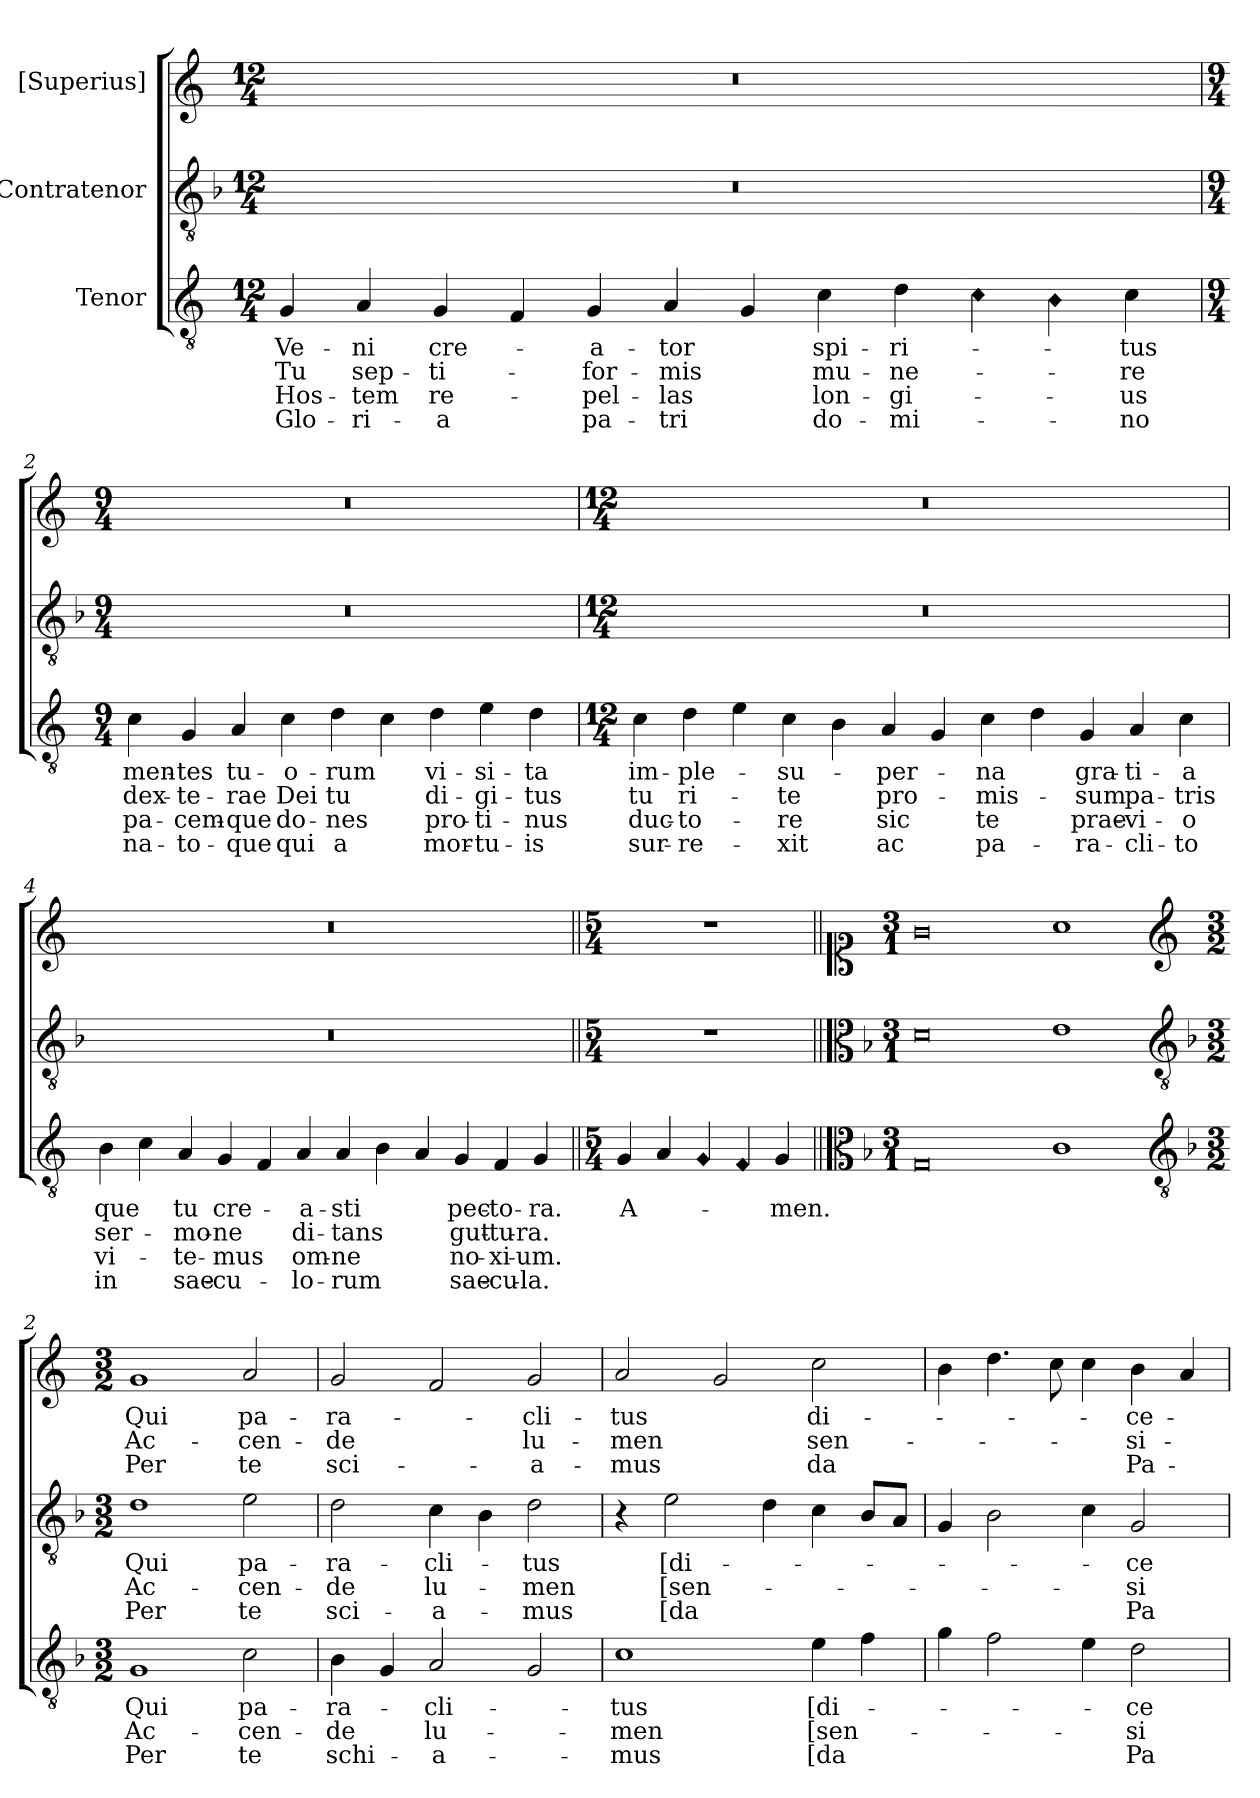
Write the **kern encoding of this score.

**kern	**text	**text	**text	**text	**kern	**text	**text	**text	**kern	**text	**text	**text
*part3	*part3	*part3	*part3	*part3	*part2	*part2	*part2	*part2	*part1	*part1	*part1	*part1
*staff3	*staff3	*staff3	*staff3	*staff3	*staff2	*staff2	*staff2	*staff2	*staff1	*staff1	*staff1	*staff1
*I"Tenor	*	*	*	*	*I"Contratenor	*	*	*	*I"[Superius]	*	*	*
*clefGv2	*	*	*	*	*clefGv2	*	*	*	*clefG2	*	*	*
*k[]	*	*	*	*	*k[b-]	*	*	*	*k[]	*	*	*
*M12/4	*	*	*	*	*M12/4	*	*	*	*M12/4	*	*	*
=1	=1	=1	=1	=1	=1	=1	=1	=1	=1	=1	=1	=1
4G	Ve-	Tu	Hos-	Glo-	0.r	.	.	.	0.r	.	.	.
4A	-ni	sep-	-tem	-ri-	.	.	.	.	.	.	.	.
4G	cre-	-ti-	re-	-a	.	.	.	.	.	.	.	.
4F	.	.	.	.	.	.	.	.	.	.	.	.
4G	-a-	-for-	-pel-	pa-	.	.	.	.	.	.	.	.
4A	-tor	-mis	-las	-tri	.	.	.	.	.	.	.	.
4G	.	.	.	.	.	.	.	.	.	.	.	.
4c	spi-	mu-	lon-	do-	.	.	.	.	.	.	.	.
4d	-ri-	-ne-	-gi-	-mi-	.	.	.	.	.	.	.	.
!LO:N:head=diamond	!	!	!	!	!	!	!	!	!	!	!	!
4c	.	.	.	.	.	.	.	.	.	.	.	.
!LO:N:head=diamond	!	!	!	!	!	!	!	!	!	!	!	!
4B	.	.	.	.	.	.	.	.	.	.	.	.
4c	-tus	-re	-us	-no	.	.	.	.	.	.	.	.
=2	=2	=2	=2	=2	=2	=2	=2	=2	=2	=2	=2	=2
*M9/4	*	*	*	*	*M9/4	*	*	*	*M9/4	*	*	*
4c	men-	dex-	pa-	na-	4%9r	.	.	.	4%9r	.	.	.
4G	-tes	-te-	-cem-	-to-	.	.	.	.	.	.	.	.
4A	tu-	-rae	-que	-que	.	.	.	.	.	.	.	.
4c	-o-	Dei	do-	qui	.	.	.	.	.	.	.	.
4d	-rum	tu	-nes	a	.	.	.	.	.	.	.	.
4c	.	.	.	.	.	.	.	.	.	.	.	.
4d	vi-	di-	pro-	mor-	.	.	.	.	.	.	.	.
4e	-si-	-gi-	-ti-	-tu-	.	.	.	.	.	.	.	.
4d	-ta	-tus	-nus	-is	.	.	.	.	.	.	.	.
=3	=3	=3	=3	=3	=3	=3	=3	=3	=3	=3	=3	=3
*M12/4	*	*	*	*	*M12/4	*	*	*	*M12/4	*	*	*
4c	im-	tu	duc-	sur-	0.r	.	.	.	0.r	.	.	.
4d	-ple-	ri-	-to-	-re-	.	.	.	.	.	.	.	.
4e	.	.	.	.	.	.	.	.	.	.	.	.
4c	-su-	-te	-re	-xit	.	.	.	.	.	.	.	.
4B	.	.	.	.	.	.	.	.	.	.	.	.
4A	-per-	pro-	sic	ac	.	.	.	.	.	.	.	.
4G	.	.	.	.	.	.	.	.	.	.	.	.
4c	-na	-mis-	te	pa-	.	.	.	.	.	.	.	.
4d	.	.	.	.	.	.	.	.	.	.	.	.
4G	gra-	-sum	prae-	-ra-	.	.	.	.	.	.	.	.
4A	-ti-	pa-	-vi-	-cli-	.	.	.	.	.	.	.	.
4c	-a	-tris	-o	-to	.	.	.	.	.	.	.	.
=4	=4	=4	=4	=4	=4	=4	=4	=4	=4	=4	=4	=4
4B	que	ser-	vi-	in	0.r	.	.	.	0.r	.	.	.
4c	.	.	.	.	.	.	.	.	.	.	.	.
4A	tu	-mo-	-te-	sae-	.	.	.	.	.	.	.	.
4G	cre-	-ne	-mus	-cu-	.	.	.	.	.	.	.	.
4F	.	.	.	.	.	.	.	.	.	.	.	.
4A	-a-	di-	om-	-lo-	.	.	.	.	.	.	.	.
4A	-sti	-tans	-ne	-rum	.	.	.	.	.	.	.	.
4B	.	.	.	.	.	.	.	.	.	.	.	.
4A	.	.	.	.	.	.	.	.	.	.	.	.
4G	pec-	gut-	no-	sae-	.	.	.	.	.	.	.	.
4F	-to-	-tu-	-xi-	-cu-	.	.	.	.	.	.	.	.
4G	-ra.	-ra.	-um.	-la.	.	.	.	.	.	.	.	.
=5||	=5||	=5||	=5||	=5||	=5||	=5||	=5||	=5||	=5||	=5||	=5||	=5||
*M5/4	*	*	*	*	*M5/4	*	*	*	*M5/4	*	*	*
4G	A-	.	.	.	4%5r	.	.	.	4%5r	.	.	.
4A	.	.	.	.	.	.	.	.	.	.	.	.
!LO:N:head=diamond	!	!	!	!	!	!	!	!	!	!	!	!
4G	.	.	.	.	.	.	.	.	.	.	.	.
!LO:N:head=diamond	!	!	!	!	!	!	!	!	!	!	!	!
4F	.	.	.	.	.	.	.	.	.	.	.	.
4G	-men.	.	.	.	.	.	.	.	.	.	.	.
!!LO:LB:g=z
=1||	=1||	=1||	=1||	=1||	=1||	=1||	=1||	=1||	=1||	=1||	=1||	=1||
*clefC3	*	*	*	*	*clefC3	*	*	*	*clefC1	*	*	*
*k[b-]	*	*	*	*	*	*	*	*	*	*	*	*
*M3/1	*	*	*	*	*M3/1	*	*	*	*M3/1	*	*	*
0G	.	.	.	.	0d	.	.	.	0g	.	.	.
1c	.	.	.	.	1e	.	.	.	1a	.	.	.
=2-	=2-	=2-	=2-	=2-	=2-	=2-	=2-	=2-	=2-	=2-	=2-	=2-
*clefGv2	*	*	*	*	*clefGv2	*	*	*	*clefG2	*	*	*
*	*	*	*	*	*k[b-]	*	*	*	*k[]	*	*	*
*M3/2	*	*	*	*	*M3/2	*	*	*	*M3/2	*	*	*
1G	Qui	Ac-	Per	.	1d	Qui	Ac-	Per	1g	Qui	Ac-	Per
2c\	pa-	-cen-	te	.	2e\	pa-	-cen-	te	2a/	pa-	-cen-	te
=3	=3	=3	=3	=3	=3	=3	=3	=3	=3	=3	=3	=3
4B-\	-ra-	-de	schi-	.	2d\	-ra-	-de	sci-	2g/	-ra-	-de	sci-
4G/	.	.	.	.	.	.	.	.	.	.	.	.
2A/	-cli-	lu-	-a-	.	4c\	-cli-	lu-	-a-	2f/	.	.	.
.	.	.	.	.	4B-\	.	.	.	.	.	.	.
2G/	.	.	.	.	2d\	-tus	-men	-mus	2g/	-cli-	lu-	-a-
=4	=4	=4	=4	=4	=4	=4	=4	=4	=4	=4	=4	=4
1c	-tus	-men	-mus	.	4r	.	.	.	2a/	-tus	-men	-mus
.	.	.	.	.	2e\	[di-	[sen-	[da	.	.	.	.
.	.	.	.	.	.	.	.	.	2g/	.	.	.
.	.	.	.	.	4d\	.	.	.	.	.	.	.
4e\	[di-	[sen-	[da	.	4c\	.	.	.	2cc\	di-	sen-	da
4f\	.	.	.	.	8B-/L	.	.	.	.	.	.	.
.	.	.	.	.	8A/J	.	.	.	.	.	.	.
=5	=5	=5	=5	=5	=5	=5	=5	=5	=5	=5	=5	=5
4g\	.	.	.	.	4G/	.	.	.	4b\	.	.	.
2f\	.	.	.	.	2B-\	.	.	.	4.dd\	.	.	.
.	.	.	.	.	.	.	.	.	8cc\	.	.	.
4e\	.	.	.	.	4c\	.	.	.	4cc\	.	.	.
2d\	-ce-	-si-	Pa-	.	2G/	-ce-	-si-	Pa-	4b\	-ce-	-si-	Pa-
.	.	.	.	.	.	.	.	.	4a/	.	.	.
=	=	=	=	=	=	=	=	=	=	=	=	=
*-	*-	*-	*-	*-	*-	*-	*-	*-	*-	*-	*-	*-
